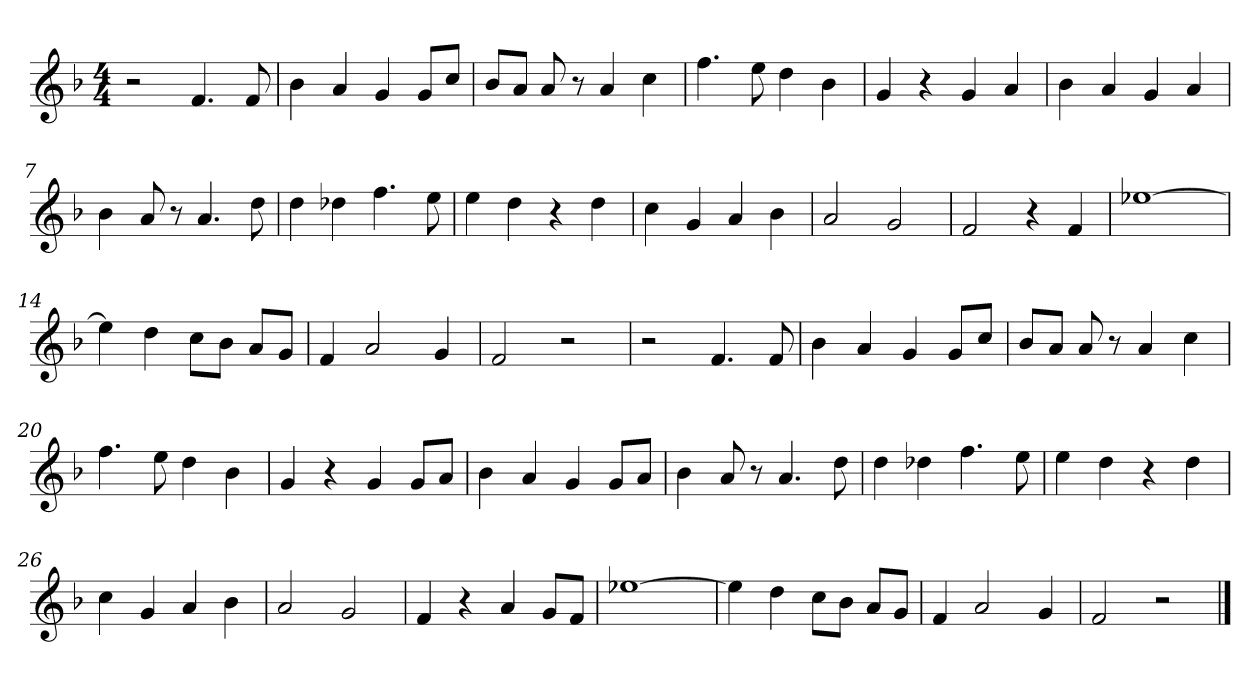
**kern
*part1
*staff1
*clefG2
*k[b-]
*M4/4
=1
2r
4.f
8f
=2
4b-
4a
4g
8g/L
8cc/J
=3
8b-/L
8a/J
8a
8r
4a
4cc
=4
4.ff
8ee
4dd
4b-
=5
4g
4r
4g
4a
=6
4b-
4a
4g
4a
=7
4b-
8a
8r
4.a
8dd
=8
4dd
4dd-X
4.ff
8ee
=9
4ee
4dd
4r
4dd
=10
4cc
4g
4a
4b-
=11
2a
2g
=12
2f
4r
4f
=13
[1ee-X
=14
4ee-]
4dd
8cc\L
8b-\J
8a/L
8g/J
=15
4f
2a
4g
=16
2f
2r
=17
2r
4.f
8f
=18
4b-
4a
4g
8g/L
8cc/J
=19
8b-/L
8a/J
8a
8r
4a
4cc
=20
4.ff
8ee
4dd
4b-
=21
4g
4r
4g
8g/L
8a/J
=22
4b-
4a
4g
8g/L
8a/J
=23
4b-
8a
8r
4.a
8dd
=24
4dd
4dd-X
4.ff
8ee
=25
4ee
4dd
4r
4dd
=26
4cc
4g
4a
4b-
=27
2a
2g
=28
4f
4r
4a
8g/L
8f/J
=29
[1ee-X
=30
4ee-]
4dd
8cc\L
8b-\J
8a/L
8g/J
=31
4f
2a
4g
=32
2f
2r
==
*-
